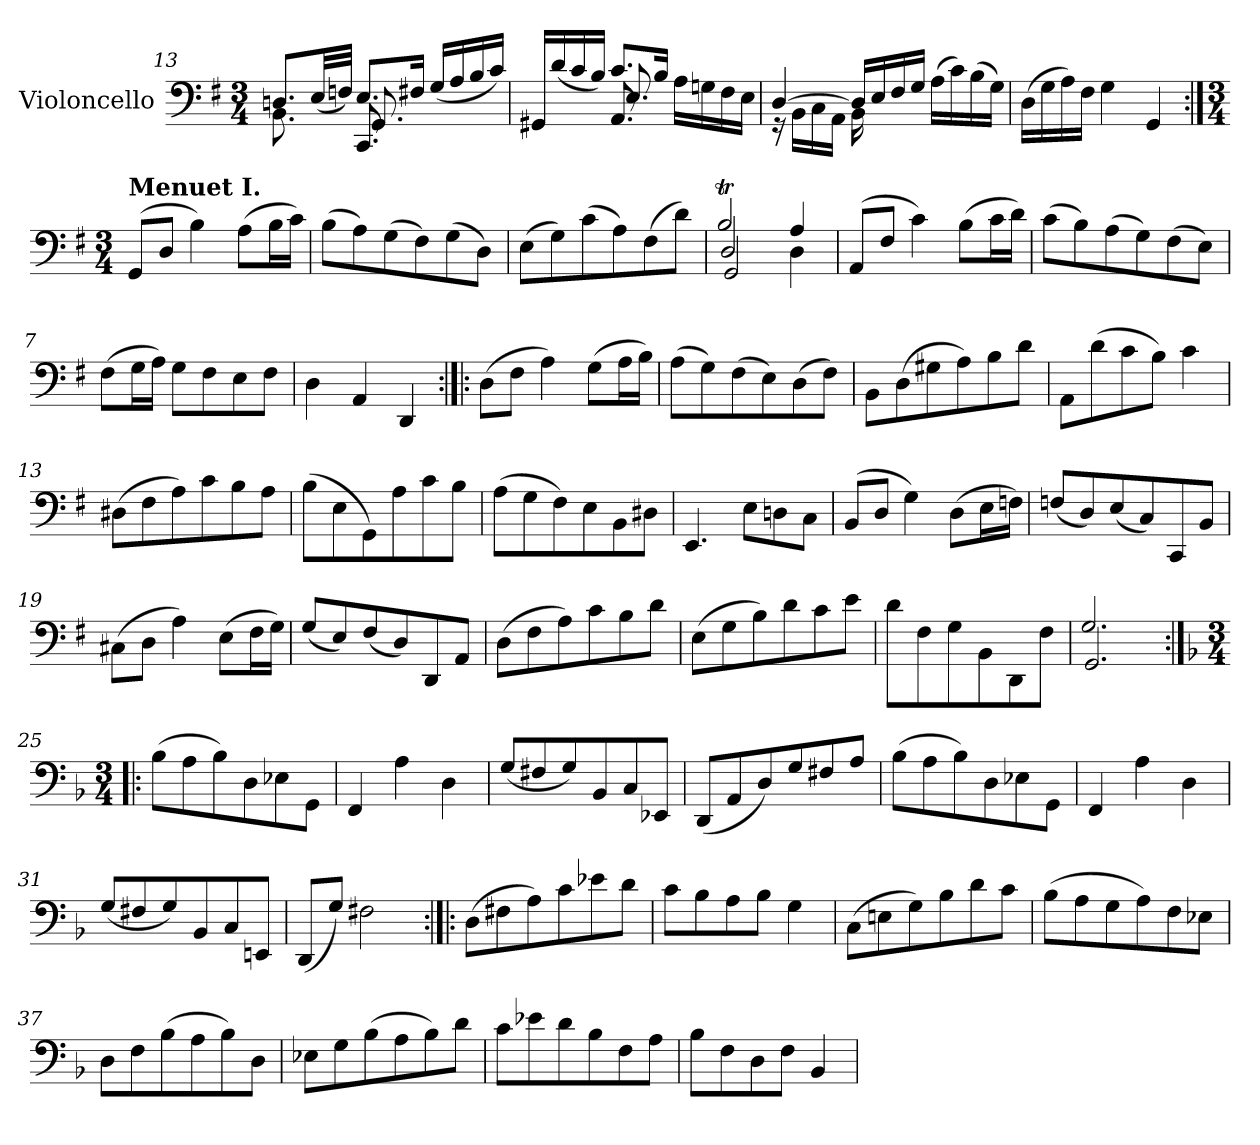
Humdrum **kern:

**kern
*part1
*staff1
*I"Violoncello
*I'Vc.
!!LO:LB:g=z
*clefF4
*k[f#]
*M3/4
=13
*^
*	*^
8.Dn/L	8.BB\	4ryy
(<32E/LL	16ryy	.
32Fn/JJJ)	.	.
8.E/L	8.GG/	8.CC/
16F#X/Jk	16ryy	16ryy
(<16G/LL	4ryy	4ryy
16A/	.	.
16B/	.	.
16c/JJ)	.	.
=14	=14	=14
16GG#X/LL	4ryy	4ryy
(<16d/	.	.
16c/	.	.
16B/JJ)	.	.
8.c/L	8.E/	8.AA/
16B/Jk	16ryy	16ryy
16A\LL	4ryy	4ryy
16Gn\	.	.
16F#\	.	.
16E\JJ	.	.
*	*v	*v
=15	=15
[4D/	16r
.	16BB\LL
.	16C\
.	16AA\JJ
16D/LL]	16BB\
16E/	16ryy
16F#/	8ryy
16G/JJ	.
(>16A\LL	4ryy
16c\)	.
(>16B\	.
16G\JJ)	.
*v	*v
=16
(>16D\LL
16G\
16A\)
16F#\JJ
4G\
4GG/
!!LO:LB:g=z
=1:|!
*M3/4
!LO:TX:a:B:t=Menuet I.
(>8GG/L
8D/J
4B\)
(>8A\L
16B\L
16c\JJ)
=2
(>8B\L
8A\)
(>8G\
8F#\)
(>8G\
8D\J)
=3
(>8E\L
8G\)
(>8c\
8A\)
(>8F#\
8d\J)
=4
*^
*	*^
2Bt/	2D/	2GG/
4A/	4D\	4ryy
*v	*v	*v
=5
(>8AA/L
8F#/J
4c\)
(>8B\L
16c\L
16d\JJ)
=6
(>8c\L
8B\)
(>8A\
8G\)
(>8F#\
8E\J)
!!LO:LB:g=z
=7
(>8F#\L
16G\L
16A\JJ)
8G\L
8F#\
8E\
8F#\J
=8
4D\
4AA/
4DD/
=9:|!|:
(>8D\L
8F#\J
4A\)
(>8G\L
16A\L
16B\JJ)
=10
(>8A\L
8G\)
(>8F#\
8E\)
(>8D\
8F#\J)
=11
8BB\L
(>8D\
8G#X\
8A\)
8B\
8d\J
=12
8AA\L
(>8d\
8c\
8B\J)
4c\
!!LO:LB:g=z
=13
(>8D#X\L
8F#\
8A\)
8c\
8B\
8A\J
=14
(>8B\L
8E\
8GG\)
8A\
8c\
8B\J
=15
(>8A\L
8G\
8F#\)
8E\
8BB\
8D#X\J
=16
4.EE/
8E\L
8Dn\
8C\J
=17
(>8BB/L
8D/J
4G\)
(>8D\L
16E\L
16Fn\JJ)
=18
(<8Fn/L
8D/)
(<8E/
8C/)
8CC/
8BB/J
!!LO:LB:g=z
=19
(>8C#X\L
8D\J
4A\)
(>8E\L
16F#\L
16G\JJ)
=20
(<8G/L
8E/)
(<8F#/
8D/)
8DD/
8AA/J
=21
(>8D\L
8F#\
8A\)
8c\
8B\
8d\J
=22
(>8E\L
8G\
8B\)
8d\
8c\
8e\J
=23
8d\L
8F#\
8G\
8BB\
8DD\
8F#\J
=24
*^
2.G/	2.GG/
*v	*v
!!LO:PB:g=z
=25:|!|:
*k[b-]
*M3/4
*^
!LO:TX:a:B:t=Menuet II.	!
*v	*v
(>8B-\L
8A\
8B-\)
8D\
8E-X\
8GG\J
=26
4FF/
4A\
4D\
=27
(<8G/L
8F#X/
8G/)
8BB-/
8C/
8EE-X/J
=28
(<8DD/L
8AA/
8D/)
8G/
8F#X/
8A/J
=29
(>8B-\L
8A\
8B-\)
8D\
8E-X\
8GG\J
=30
4FF/
4A\
4D\
=31
(<8G/L
8F#X/
8G/)
8BB-/
8C/
8EEn/J
=32
(<8DD/L
8G/J)
2F#X\
!!LO:LB:g=z
=33:|!|:
(>8D\L
8F#X\
8A\)
8c\
8e-X\
8d\J
=34
8c\L
8B-\
8A\
8B-\J
4G\
=35
(>8C\L
8En\
8G\)
8B-\
8d\
8c\J
=36
(>8B-\L
8A\
8G\
8A\)
8F\
8E-X\J
=37
8D\L
8F\
(>8B-\
8A\
8B-\)
8D\J
=38
8E-X\L
8G\
(>8B-\
8A\
8B-\)
8d\J
=39
8c\L
8e-X\
8d\
8B-\
8F\
8A\J
=40
8B-\L
8F\
8D\
8F\J
4BB-/
=
*-
